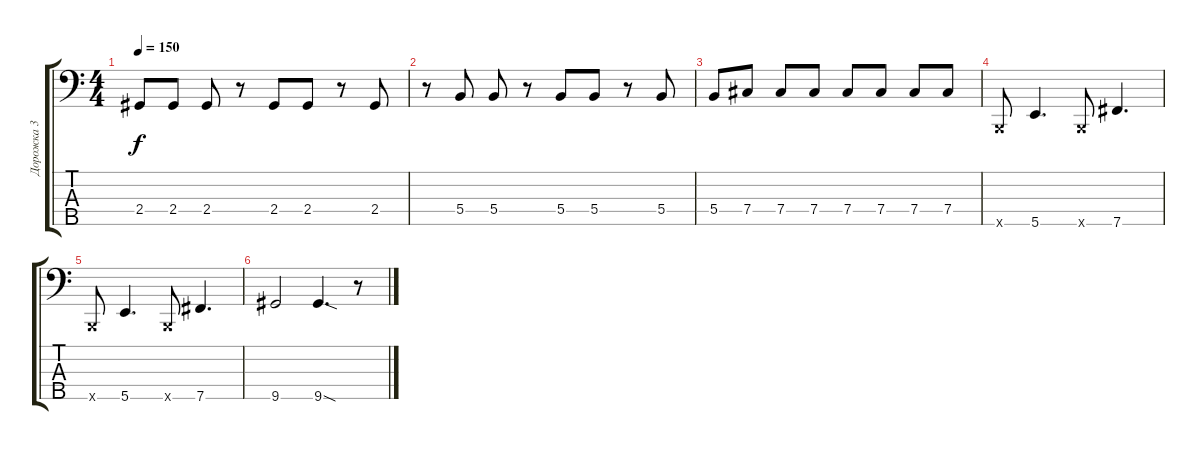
\track ("Дорожка 3" "Дорожка 3") {instrument electricbassfinger}
\staff {score tabs}
\tuning (Ab2 E2 B1 Gb1 B0) {hide}
\ts (4 4)
\tempo 150
\clef f4
\ks c
2.4.8{dy f} 2.4.8 2.4.8 r.8 2.4.8 2.4.8 r.8 2.4.8 |
r.8 5.4.8 5.4.8 r.8 5.4.8 5.4.8 r.8 5.4.8 |
5.4.8 7.4.8 7.4.8 7.4.8 7.4.8 7.4.8 7.4.8 7.4.8 |
0.5{x}.8 5.5.4{d} 0.5{x}.8 7.5.4{d} |
0.5{x}.8 5.5.4{d} 0.5{x}.8 7.5.4{d} |
9.5.2{instrument slapbass1} 9.5{sod}.4{d} r.8
